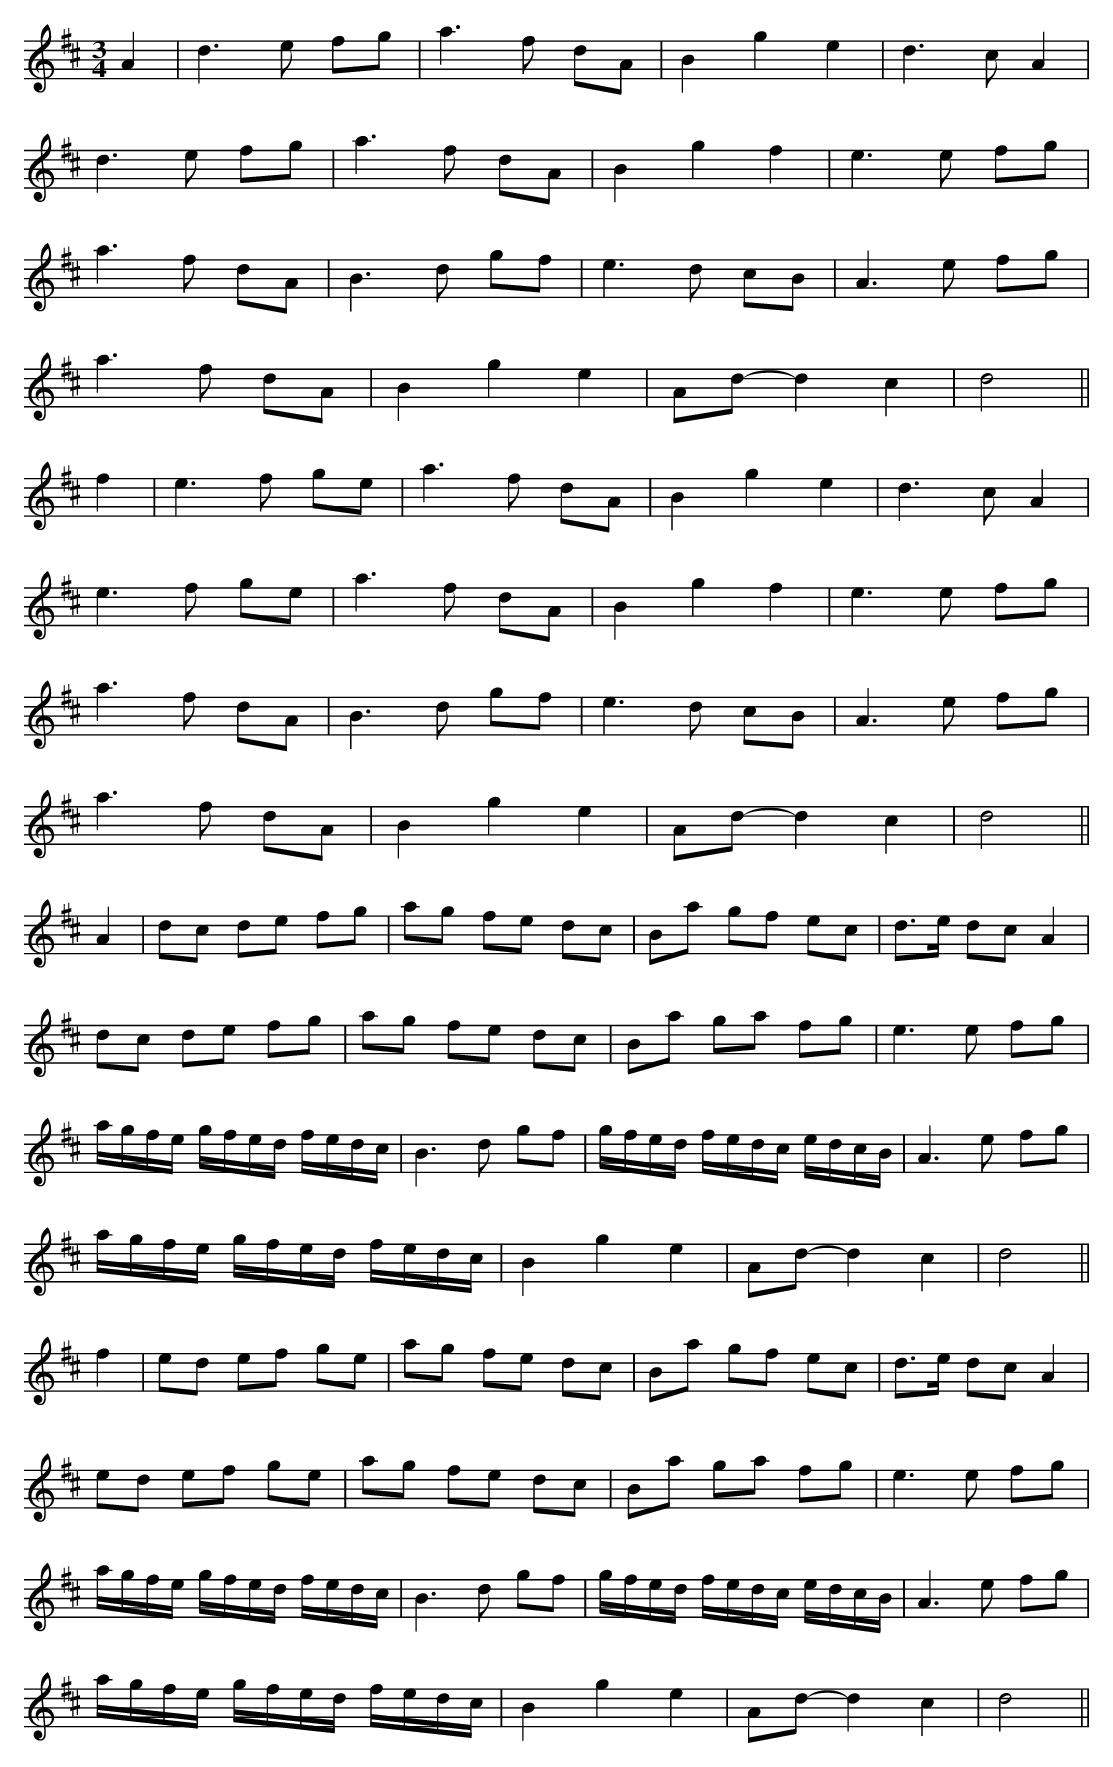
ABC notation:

X:1
M:3/4
K:D
A2|d3 e fg|a3 f dA|B2 g2 e2|d3 c A2|
d3 e fg|a3 f dA|B2 g2 f2|e3 e fg|
a3 f dA|B3 d gf|e3 d cB|A3 e fg|
a3 f dA|B2 g2 e2|Ad-d2 c2|d4||
f2|e3 f ge|a3 f dA|B2 g2 e2|d3 c A2|
e3 f ge|a3 f dA|B2 g2 f2|e3 e fg|
a3 f dA|B3 d gf|e3 d cB|A3 e fg|
a3 f dA|B2 g2 e2|Ad-d2 c2|d4||
A2|dc de fg|ag fe dc|Ba gf ec|d>e dc A2|
dc de fg|ag fe dc|Ba ga fg|e3 e fg|
a/g/f/e/ g/f/e/d/ f/e/d/c/|B3 d gf|g/f/e/d/ f/e/d/c/ e/d/c/B/|A3 e fg|
a/g/f/e/ g/f/e/d/ f/e/d/c/|B2 g2 e2|Ad-d2 c2|d4||
f2|ed ef ge|ag fe dc|Ba gf ec|d>e dc A2|
ed ef ge|ag fe dc|Ba ga fg|e3 e fg|
a/g/f/e/ g/f/e/d/ f/e/d/c/|B3 d gf|g/f/e/d/ f/e/d/c/ e/d/c/B/|A3 e fg|
a/g/f/e/ g/f/e/d/ f/e/d/c/|B2 g2 e2|Ad-d2 c2|d4||
